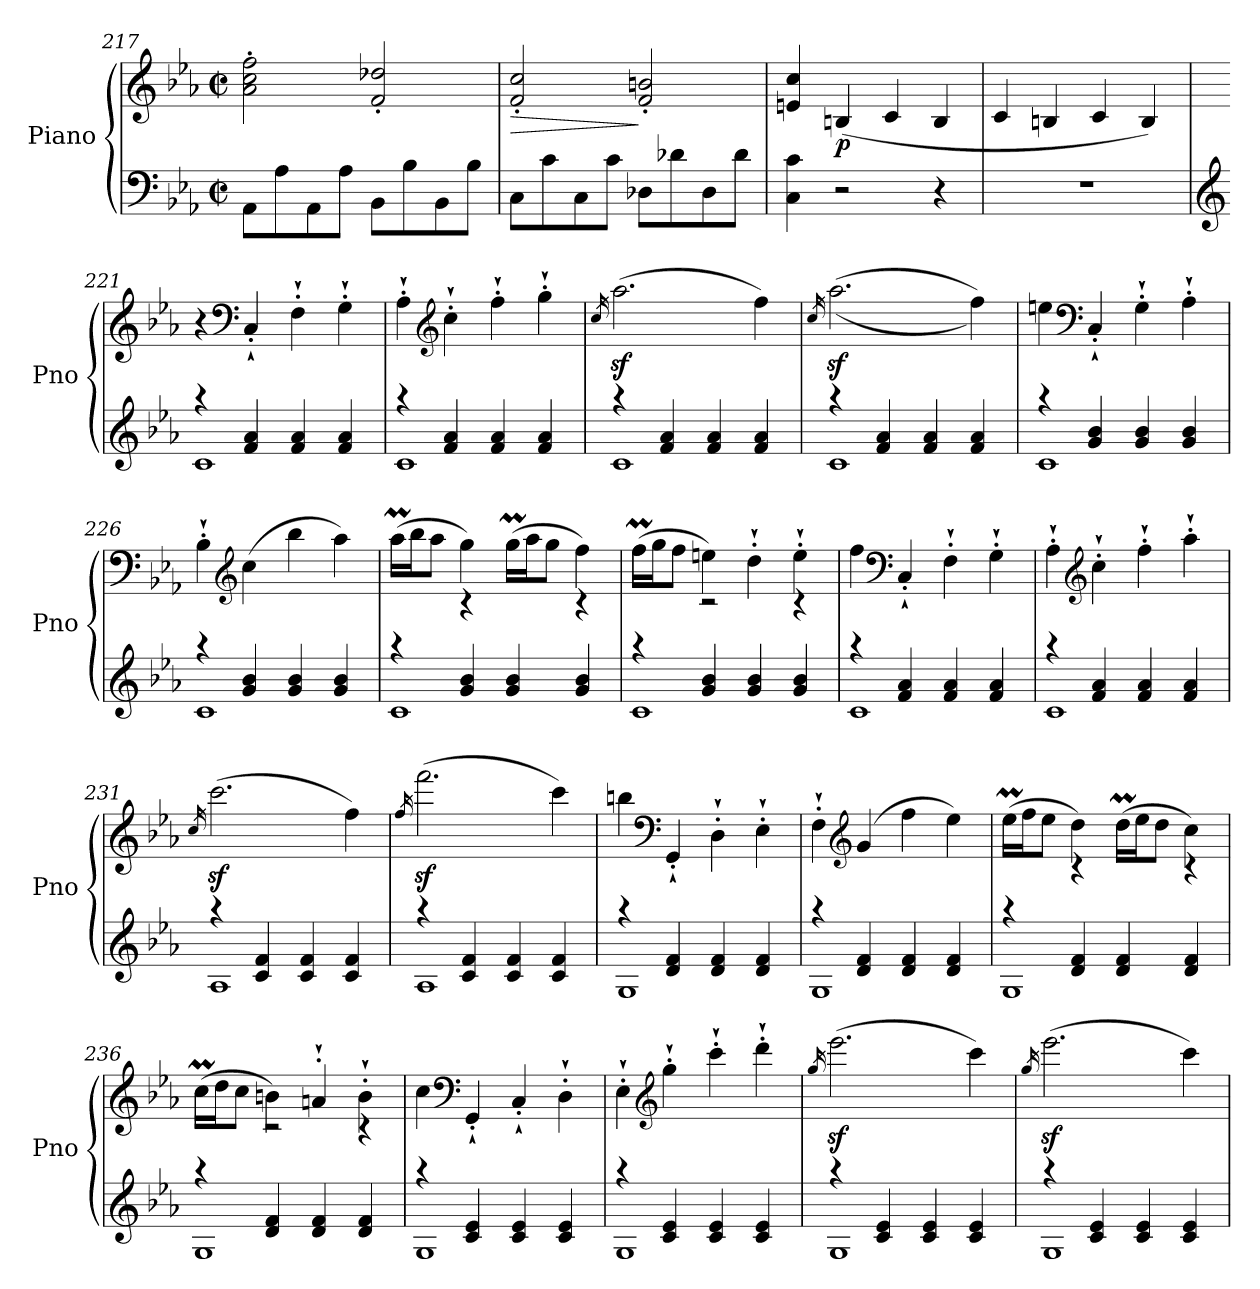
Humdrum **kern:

**kern	**kern	**dynam
*part1	*part1	*part1
*staff2	*staff1	*staff1/2
*I"Piano	*	*
*I'Pno	*	*
!!LO:PB:g=z
*clefF4	*clefG2	*
*k[b-e-a-]	*k[b-e-a-]	*
*E-:	*E-:	*
*M2/2	*M2/2	*
*met(c|)	*met(c|)	*
=217	=217	=217
8AA-\L	2a-\'> 2cc\'> 2ff\'>	.
8A-\	.	.
8AA-\	.	.
8A-\J	.	.
8BB-\L	2f/'< 2dd-X/'<	.
8B-\	.	.
8BB-\	.	.
8B-\J	.	.
=218	=218	=218
!	!	!LO:HP:b
8C\L	2f/'< 2cc/'<	>
8c\	.	.
8C\	.	.
8c\J	.	.
8D-X\L	2f/'< 2bn/'<	]
8d-X\	.	.
8D-\	.	.
8d-\J	.	.
=219	=219	=219
4C\ 4c\	4en/ 4cc/	.
!	!	!LO:DY:b
2r	(>4Bn/	p
.	4c/	.
4r	4B/	.
=220	=220	=220
1r	4c/	.
.	4Bn/	.
.	4c/	.
.	4B/)	.
=221	=221	=221
*clefG2	*	*
*^	*	*
4raa	1c	4r	.
*	*	*clefF4	*
4f/ 4a-/	.	4C'<`</	.
4f/ 4a-/	.	4F'>`>\	.
4f/ 4a-/	.	4G'>`>\	.
!!LO:LB:g=z
=222	=222	=222	=222
4raa	1c	4A-'<`<\	.
*	*	*clefG2	*
4f/ 4a-/	.	4cc'>`>\	.
4f/ 4a-/	.	4ff'>`>\	.
4f/ 4a-/	.	4gg'>`>\	.
!!LO:LB:g=z
=223	=223	=223	=223
.	.	16qcc/	.
4raa	1c	(>2.aa-z<\	.
4f/ 4a-/	.	.	.
4f/ 4a-/	.	.	.
4f/ 4a-/	.	4ff\)	.
=224	=224	=224	=224
.	.	16qcc/	.
4raa	1c	(>(>2.aa-z<\	.
4f/ 4a-/	.	.	.
4f/ 4a-/	.	.	.
4f/ 4a-/	.	4ff\))	.
=225	=225	=225	=225
4raa	1c	4een\	.
*	*	*clefF4	*
4g/ 4b-/	.	4C'<`</	.
4g/ 4b-/	.	4G'>`>\	.
4g/ 4b-/	.	4A-'>`>\	.
=226	=226	=226	=226
4raa	1c	4B-'<`<\	.
*	*	*clefG2	*
4g/ 4b-/	.	(>4cc\	.
4g/ 4b-/	.	4bb-\	.
4g/ 4b-/	.	4aa-\)	.
=227	=227	=227	=227
*	*	*^	*
4raa	1c	(>4aa-M\	16aa-LL	.
.	.	.	16bb-J	.
.	.	.	8aa-J	.
4g/ 4b-/	.	4gg\)	4rc	.
4g/ 4b-/	.	(>4ggm\	16ggLL	.
.	.	.	16aa-J	.
.	.	.	8ggJ	.
4g/ 4b-/	.	4ff\)	4rc	.
=228	=228	=228	=228	=228
4raa	1c	(>4ffM\	16ffLL	.
.	.	.	16ggJ	.
.	.	.	8ffJ	.
4g/ 4b-/	.	4een\)	2rc	.
4g/ 4b-/	.	4dd'<`<\	.	.
4g/ 4b-/	.	4ee'<`<\	4rc	.
*	*	*v	*v	*
!!LO:LB:g=z
=229	=229	=229	=229
4raa	1c	4ff\	.
*	*	*clefF4	*
4f/ 4a-/	.	4C'<`</	.
4f/ 4a-/	.	4F'>`>\	.
4f/ 4a-/	.	4G'>`>\	.
=230	=230	=230	=230
4raa	1c	4A-'<`<\	.
*	*	*clefG2	*
4f/ 4a-/	.	4cc'>`>\	.
4f/ 4a-/	.	4ff'>`>\	.
4f/ 4a-/	.	4aa-'>`>\	.
=231	=231	=231	=231
.	.	16qcc/	.
4raa	1A-	(>2.cccz<\	.
4c/ 4f/	.	.	.
4c/ 4f/	.	.	.
4c/ 4f/	.	4ff\)	.
=232	=232	=232	=232
.	.	16qff/	.
4raa	1A-	(>2.fffz<\	.
4c/ 4f/	.	.	.
4c/ 4f/	.	.	.
4c/ 4f/	.	4ccc\)	.
=233	=233	=233	=233
4raa	1G	4bbn\	.
*	*	*clefF4	*
4d/ 4f/	.	4GG'<`</	.
4d/ 4f/	.	4D'>`>\	.
4d/ 4f/	.	4E-'>`>\	.
=234	=234	=234	=234
4raa	1G	4F'<`<\	.
*	*	*clefG2	*
4d/ 4f/	.	(>4g/	.
4d/ 4f/	.	4ff\	.
4d/ 4f/	.	4ee-\)	.
!!LO:LB:g=z
=235	=235	=235	=235
*	*	*^	*
4raa	1G	(>4ee-M\	16ee-LL	.
.	.	.	16ffJ	.
.	.	.	8ee-J	.
4d/ 4f/	.	4dd\)	4rc	.
4d/ 4f/	.	(>4ddm\	16ddLL	.
.	.	.	16ee-J	.
.	.	.	8ddJ	.
4d/ 4f/	.	4cc\)	4rc	.
=236	=236	=236	=236	=236
4raa	1G	(>4ccM\	16ccLL	.
.	.	.	16ddJ	.
.	.	.	8ccJ	.
4d/ 4f/	.	4bn\)	2rc	.
4d/ 4f/	.	4an'>`>/	.	.
4d/ 4f/	.	4b'<`<\	4rc	.
*	*	*v	*v	*
=237	=237	=237	=237
4raa	1G	4cc\	.
*	*	*clefF4	*
4c/ 4e-/	.	4GG'<`</	.
4c/ 4e-/	.	4C'<`</	.
4c/ 4e-/	.	4D'>`>\	.
=238	=238	=238	=238
4raa	1G	4E-'<`<\	.
*	*	*clefG2	*
4c/ 4e-/	.	4gg'>`>\	.
4c/ 4e-/	.	4ccc'>`>\	.
4c/ 4e-/	.	4ddd'>`>\	.
=239	=239	=239	=239
.	.	16qgg/	.
4raa	1G	(>2.eee-z<\	.
4c/ 4e-/	.	.	.
4c/ 4e-/	.	.	.
4c/ 4e-/	.	4ccc\)	.
=240	=240	=240	=240
.	.	16qgg/	.
4raa	1G	(>2.eee-z<\	.
4c/ 4e-/	.	.	.
4c/ 4e-/	.	.	.
4c/ 4e-/	.	4ccc\)	.
*v	*v	*	*
=	=	=
*-	*-	*-
